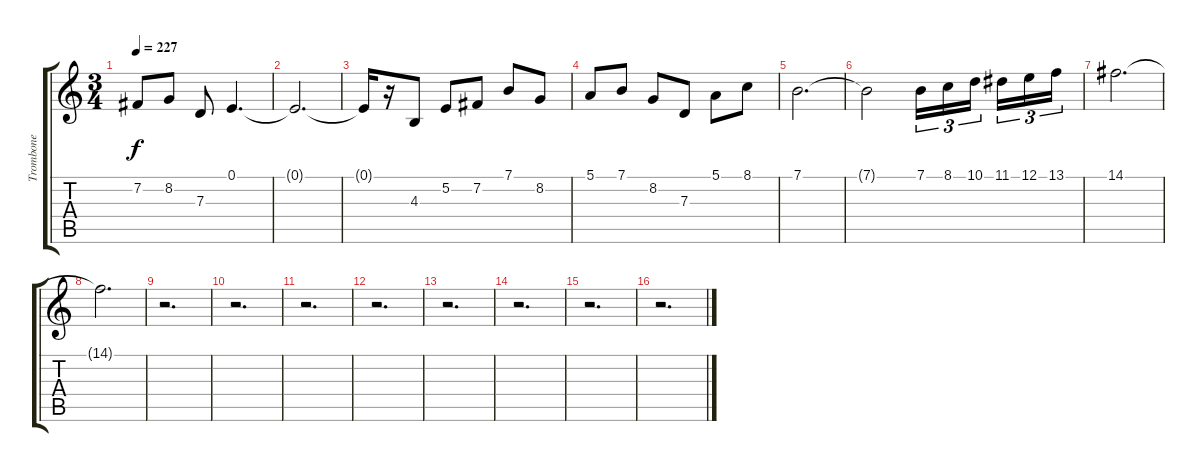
\track ("Trombone" "Trombone") {instrument trombone}
\staff {score tabs}
\tuning (E4 B3 G3 D3 A2 E2) {hide}
\ts (3 4)
\tempo 227
\clef g2
\ks c
7.2.8{dy f} 8.2.8 7.3.8 0.1.4{d} |
0.1{t}.2{d} |
0.1{t}.16 r.16 4.3.8 5.2.8 7.2.8 7.1.8 8.2.8 |
5.1.8 7.1.8 8.2.8 7.3.8 5.1.8 8.1.8 |
7.1.2{d} |
7.1{t}.2 7.1.16{tu (3 2)} 8.1.16{tu (3 2)} 10.1.16{tu (3 2) beam splitsecondary} 11.1.16{tu (3 2)} 12.1.16{tu (3 2)} 13.1.16{tu (3 2)} |
14.1.2{d} |
14.1{t}.2{d} |
r.2{d} |
r.2{d} |
r.2{d} |
r.2{d} |
r.2{d} |
r.2{d} |
r.2{d} |
r.2{d}
